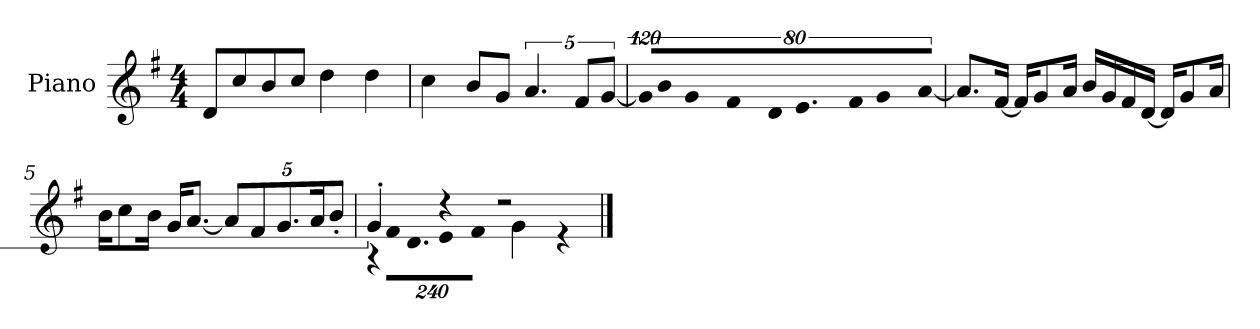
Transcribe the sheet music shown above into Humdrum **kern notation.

**kern
*part1
*staff1
*I"Piano
*I'P-no
*clefG2
*k[f#]
*M4/4
*MM90
=1
8d/L
8cc/
8b/
8cc/J
4dd\
4dd\
=2
4cc\
8b/L
8g/J
5.a/
10f#/L
[10g/J
=3
!LO:N:vis=16
1920%107g/KL]
!LO:N:vis=8
640%71b/
!LO:N:vis=16
1920%107g/L
!LO:N:vis=16
1920%107f#/J
!LO:N:vis=8
640%71d/
9.e/
!LO:N:vis=8
640%71f#/J
!LO:N:vis=4
1920%427g/
!LO:N:vis=8
[640%71a/
=4
8.a/L]
[16f#/Jk
16f#/KL]
8g/
16a/Jk
16b/LL
16g/
16f#/
[16d/JJ
16d/KL]
8g/
16a/Jk
!!LO:LB:g=z
=5
16b\KL
8cc\
16b\Jk
16g/KL
[8.a/J
*Xbrackettup
10a/L]
10f#/
10.g/
20a/K
10b'/J
=6
*^
*	*brackettup
!	!LO:N:vis=32
4g'/	640%23r
!	!LO:N:vis=16
.	1920%137f#\LL
!	!LO:N:vis=16.
.	960%103d\J
!	!LO:N:vis=8
.	960%137e\
4r	.
!	!LO:N:vis=8
.	960%137f#\J
2r	4g\
.	4r
*v	*v
==
*-
